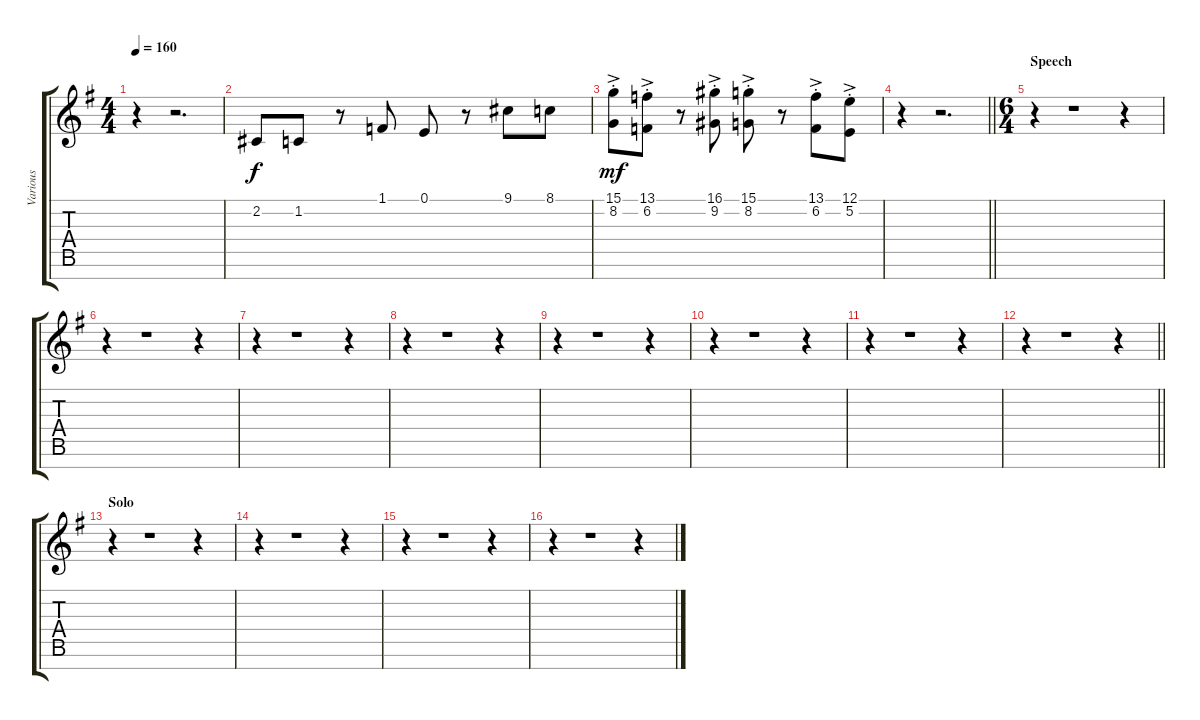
\track ("Various" "Various") {instrument flute}
\staff {score tabs}
\tuning (E4 B3 G3 D3 A2 E2 B1) {hide}
\ts (4 4)
\tempo 160
\clef g2
\ks g
r.4{dy f} r.2{d} |
2.2.8{volume 8} 1.2.8 r.8 1.1.8 0.1.8 r.8 9.1.8 8.1.8 |
(15.1{ac st} 8.2{ac st}).8{dy mf} (13.1{ac st} 6.2{ac st}).8 r.8 (16.1{ac st} 9.2{ac st}).8 (15.1{ac st} 8.2{ac st}).8 r.8 (13.1{ac st} 6.2{ac st}).8 (12.1{ac st} 5.2{ac st}).8 |
\barLineRight lightlight
r.4 r.2{d} |
\ts (6 4)
\section ("" "Speech")
r.4 r.1 r.4 |
r.4 r.1 r.4 |
r.4 r.1 r.4 |
r.4 r.1 r.4 |
r.4 r.1 r.4 |
r.4 r.1 r.4 |
r.4 r.1 r.4 |
\barLineRight lightlight
r.4 r.1 r.4 |
\section ("" "Solo")
r.4 r.1 r.4 |
r.4 r.1 r.4 |
r.4 r.1 r.4 |
r.4 r.1 r.4
